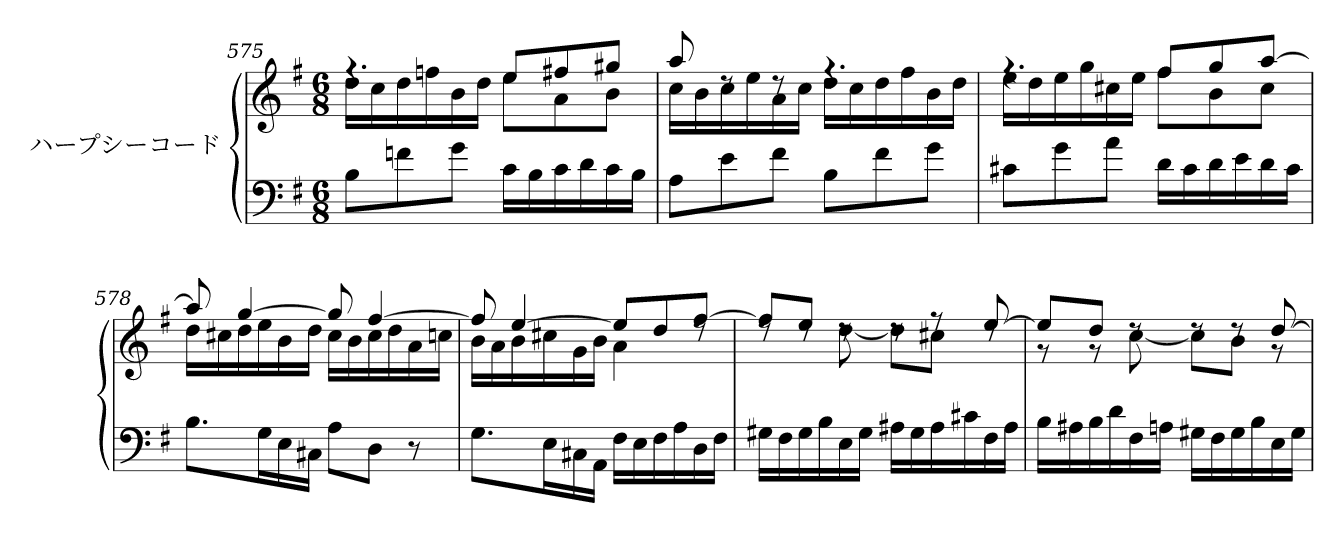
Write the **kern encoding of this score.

**kern	**kern
*part1	*part1
*staff2	*staff1
*I"ハープシーコード	*
!!LO:LB:g=z
*clefF4	*clefG2
*k[f#]	*k[f#]
*M6/8	*M6/8
=575	=575
*	*^
8B\L	4.rff	16dd\LL
.	.	16cc\
8fn\	.	16dd\
.	.	16ffn\
8g\J	.	16b\
.	.	16dd\JJ
16c\LL	8ee/L	8ee\L
16B\	.	.
16c\	8ff#X/	8a\
16d\	.	.
16c\	8gg#X/J	8b\J
16B\JJ	.	.
=576	=576	=576
8A\L	8aa/	16cc\LL
.	.	16b\
8e\	8rdd	16cc\
.	.	16ee\
8f#\J	8rdd	16a\
.	.	16cc\JJ
8B\L	4.rff	16dd\LL
.	.	16cc\
8f#\	.	16dd\
.	.	16ff#\
8g\J	.	16b\
.	.	16dd\JJ
=577	=577	=577
8c#X\L	4.rff	16ee\LL
.	.	16dd\
8g\	.	16ee\
.	.	16gg\
8a\J	.	16cc#X\
.	.	16ee\JJ
16d\LL	8ff#/L	8ff#\L
16c#\	.	.
16d\	8gg/	8b\
16e\	.	.
16d\	[8aa/J	8cc#\J
16c#\JJ	.	.
!!LO:LB:g=z	!!
=578	=578	=578
8.B\L	8aa/]	16dd\LL
.	.	16cc#X\
.	[4gg/	16dd\
16G\L	.	16ee\
16E\	.	16b\
16C#X\JJ	.	16dd\JJ
8A\L	8gg/]	16cc#\LL
.	.	16b\
8D\J	[4ff#/	16cc#\
.	.	16dd\
8r	.	16a\
.	.	16ccn\JJ
=579	=579	=579
8.G\L	8ff#/]	16b\LL
.	.	16a\
.	[4ee/	16b\
16E\L	.	16cc#X\
16C#X\	.	16g\
16AA\JJ	.	16b\JJ
16F#\LL	8ee/L]	4a\
16E\	.	.
16F#\	8dd/	.
16A\	.	.
16D\	[8ff#/J	8rdd
16F#\JJ	.	.
=580	=580	=580
16G#X\LL	8ff#/L]	8rdd
16F#\	.	.
16G#\	8ee/J	8rdd
16B\	.	.
16E\	8rdd	[8dd\
16G#\JJ	.	.
16A#X\LL	8rdd	8dd\L]
16G#\	.	.
16A#\	8rff	8cc#X\J
16c#X\	.	.
16F#\	[8ee/	8rdd
16A#\JJ	.	.
!!LO:LB:g=z	!!
=581	=581	=581
16B\LL	8ee/L]	8r
16A#X\	.	.
16B\	8dd/J	8r
16d\	.	.
16F#\	8rdd	[8cc\
16An\JJ	.	.
16G#X\LL	8rdd	8cc\L]
16F#\	.	.
16G#\	8rdd	8b\J
16B\	.	.
16E\	[8dd/	8rg
16G#\JJ	.	.
*	*v	*v
=	=
*-	*-
